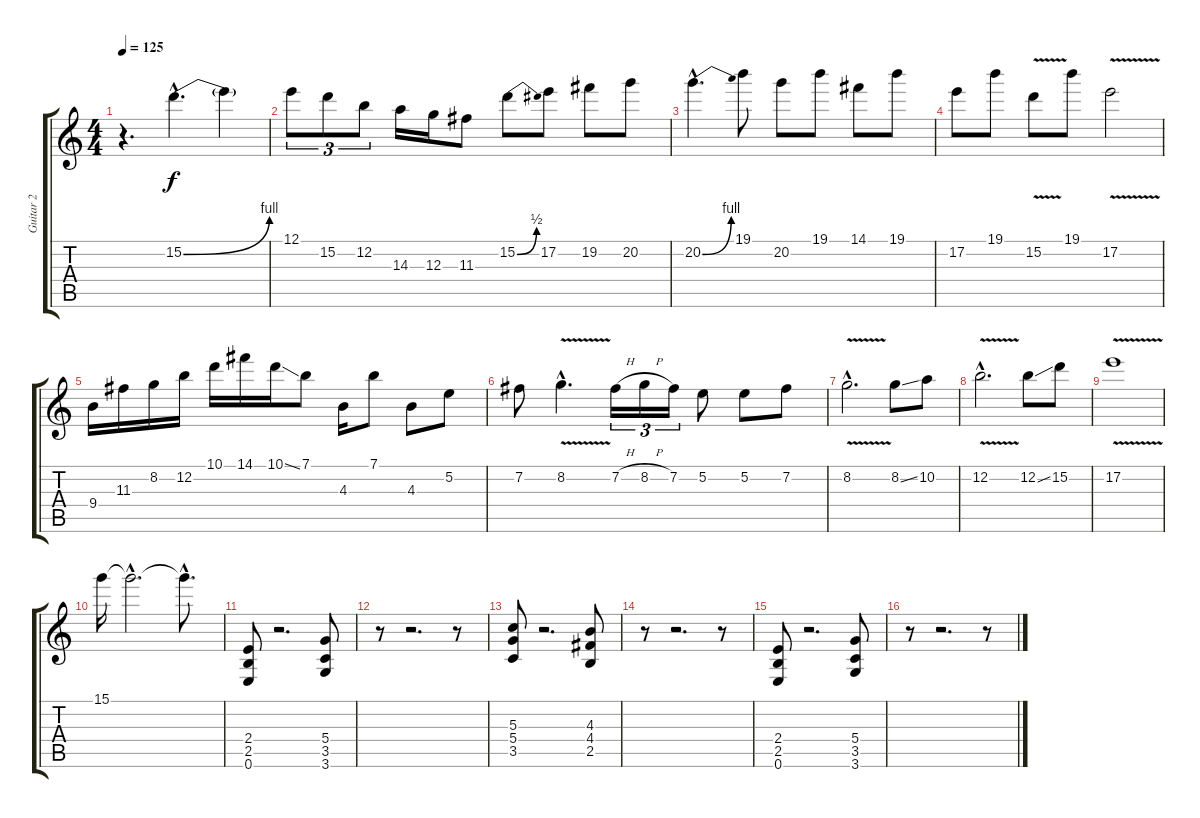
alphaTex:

\track ("Guitar 2" "Guitar 2") {instrument distortionguitar}
\staff {score tabs}
\tuning (E4 B3 G3 D3 A2 E2) {hide}
\ts (4 4)
\tempo 125
\clef g2
\ks c
r.4{d dy f} 15.2{be (bend 0 0 60 4) hac}.4{d} 15.2{t}.4 |
12.1.8{tu (3 2)} 15.2.8{tu (3 2)} 12.2.8{tu (3 2)} 14.3.16 12.3.16 11.3.8 15.2{be (bend 0 0 60 2)}.8 17.2.8 19.2.8 20.2.8 |
20.2{be (bend 0 0 60 4) hac}.4{d} 19.1.8 20.2.8 19.1.8 14.1.8 19.1.8 |
17.2.8 19.1.8 15.2{v}.8 19.1.8 17.2{v}.2 |
9.4.16 11.3.16 8.2.16 12.2.16 10.1.16 14.1.16 10.1{ss}.16 7.1.8 4.3.16 7.1.8 4.3.8 5.2.8 |
7.2.8 8.2{v hac}.4{d} 7.2{h}.16{tu (3 2)} 8.2{h}.16{tu (3 2)} 7.2.16{tu (3 2)} 5.2.8 5.2.8 7.2.8 |
8.2{v hac}.2{d} 8.2{ss}.8 10.2.8 |
12.2{v hac}.2{d} 12.2{ss}.8 15.2.8 |
17.2{v}.1 |
15.1.16{volume 2} 15.1{hac t}.2{d volume 16} 15.1{hac t}.8{d} |
(2.4 2.5 0.6).8 r.2{d} (5.4 3.5 3.6).8 |
r.8 r.2{d} r.8 |
(5.3 5.4 3.5).8 r.2{d} (4.3 4.4 2.5).8 |
r.8 r.2{d} r.8 |
(2.4 2.5 0.6).8 r.2{d} (5.4 3.5 3.6).8 |
r.8 r.2{d} r.8
